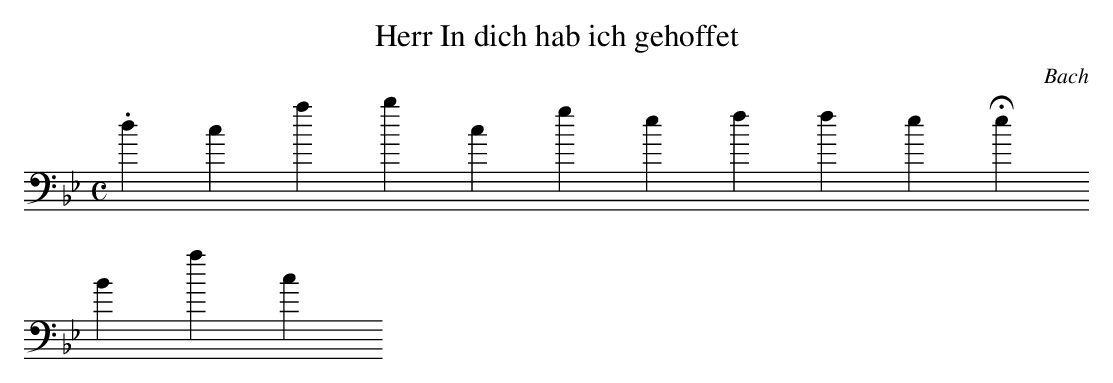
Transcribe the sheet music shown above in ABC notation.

X:1
T:In dich hab ich gehoffet, Herr
C:Bach
M:C
L:1/4
K:Bb bass b/a/|" 6"g " 6"d "6"a "46 7"b-|\ "46"b "46"_a "6"g/e/ "# 7"f|HB e "-5"A "-5"=B| c/d/ "6 46"e "46"d/c/ "6"B/"#"c/|\ Hf "56"^f " 46"g "46 5"_a|\ "56"=a b/a/ g/f/ "7 6"=e|Hf " 7"B " 46"e "-5"d| Hc " 7"g "23"_a/g/ f|He B " 7"f " 6"g|\ "6"a/g/ " 7"f "6"^f "6"g/=f/|"56"=e " 7"f HB|]
 118. In dich hab ich gehoffet, Herr
Bach
